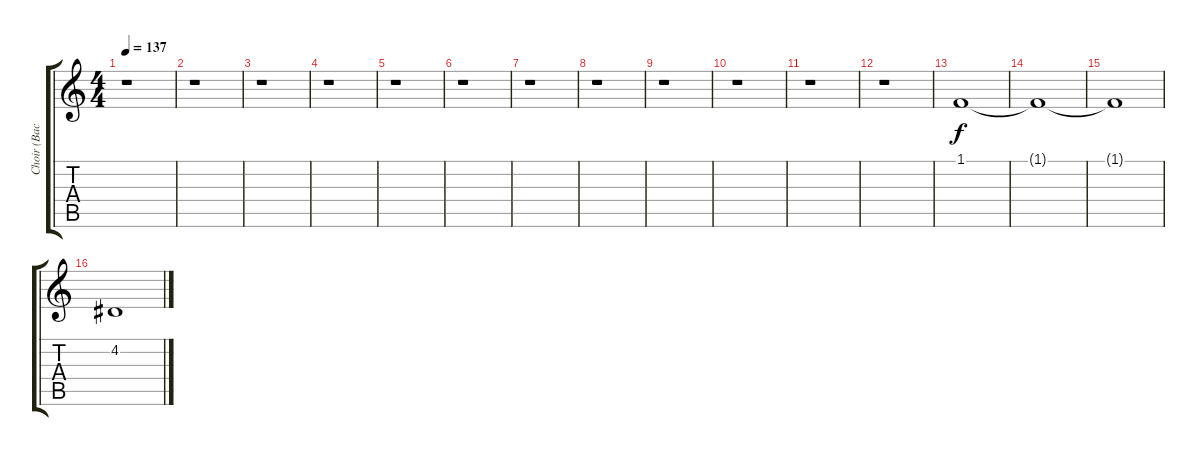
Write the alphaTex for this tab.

\track ("Choir (Backing)" "Choir (Bac") {instrument choiraahs}
\staff {score tabs}
\tuning (E4 B3 G3 D3 A2 E2) {hide}
\ts (4 4)
\tempo 137
\clef g2
\ks c
r.1{dy f} |
r.1 |
r.1 |
r.1 |
r.1 |
r.1 |
r.1 |
r.1 |
r.1 |
r.1 |
r.1 |
r.1 |
1.1.1{volume 10} |
1.1{t}.1 |
1.1{t}.1 |
4.2.1
